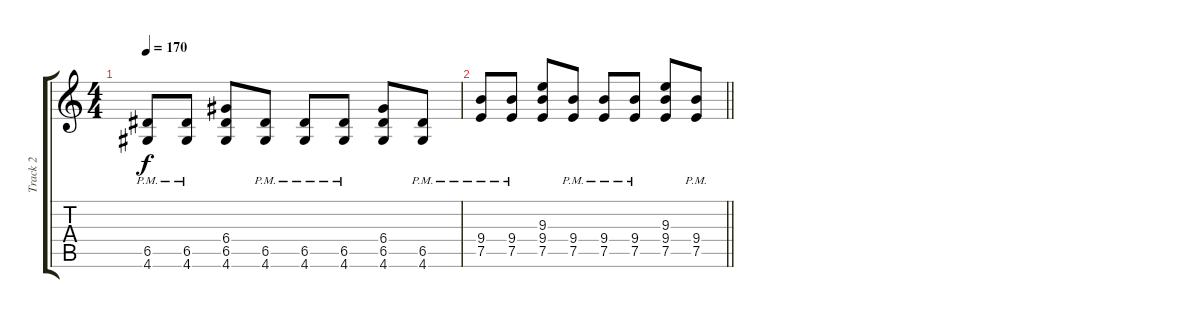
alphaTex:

\track ("Track 2" "Track 2") {instrument distortionguitar}
\staff {score tabs}
\tuning (E4 B3 G3 D3 A2 E2) {hide}
\ts (4 4)
\tempo 170
\clef g2
\ks c
(6.5{pm} 4.6{pm}).8{dy f} (6.5{pm} 4.6{pm}).8 (6.4 6.5 4.6).8 (6.5{pm} 4.6{pm}).8 (6.5{pm} 4.6{pm}).8 (6.5{pm} 4.6{pm}).8 (6.4 6.5 4.6).8 (6.5{pm} 4.6{pm}).8 |
\barLineRight lightlight
(9.4{pm} 7.5{pm}).8 (9.4{pm} 7.5{pm}).8 (9.3 9.4 7.5).8 (9.4{pm} 7.5{pm}).8 (9.4{pm} 7.5{pm}).8 (9.4{pm} 7.5{pm}).8 (9.3 9.4 7.5).8 (9.4{pm} 7.5{pm}).8
